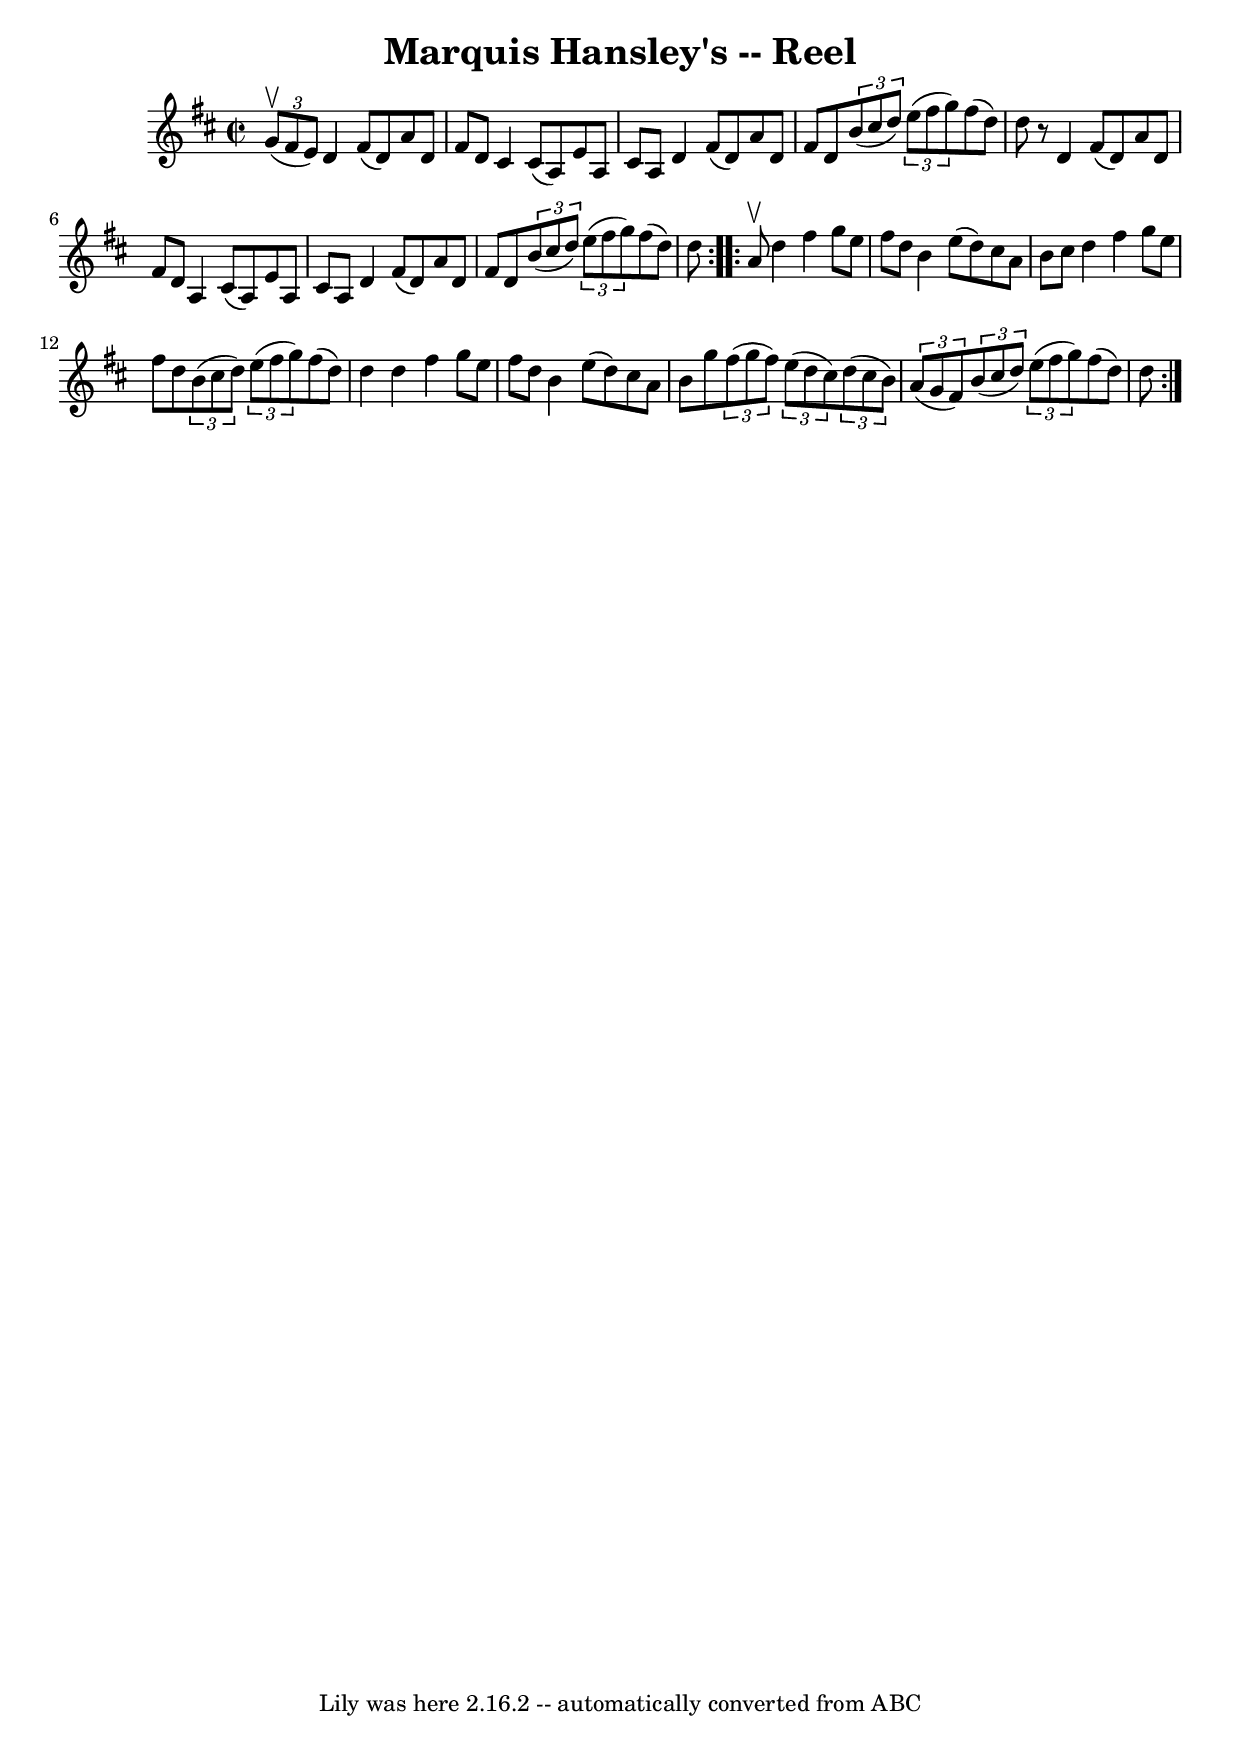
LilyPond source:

\version "2.7.40"
\include "Mammoth.ily"
\header {
	%% book = "Ryan's Mammoth Collection"
	crossRefNumber = "1"
	footnotes = "\\\\272"
	origin = "SCOTCH"
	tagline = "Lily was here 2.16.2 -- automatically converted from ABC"
	title = "Marquis Hansley's -- Reel"
}
voicedefault =  {


\repeat volta 2 {
\override Staff.TimeSignature #'style = #'C
 \time 2/2 \key d \major   \times 2/3 { g'8^\upbow(fis'8 e'8) } 
|
 d'4 fis'8 (d'8) a'8 d'8 fis'8 d'8    |
  
 cis'4 cis'8 (a8) e'8 a8 cis'8 a8    |
 d'4    
fis'8 (d'8) a'8 d'8 fis'8 d'8    |
     \times 2/3 {   
b'8 (cis''8 d''8) }   \times 2/3 { e''8 (fis''8 g''8) }   
fis''8 (d''8) d''8    r8   |
 d'4 fis'8 (d'8) a'8  
 d'8 fis'8 d'8    |
 a4 cis'8 (a8) e'8 a8 cis'8 
 a8    |
 d'4 fis'8 (d'8) a'8 d'8 fis'8 d'8    
|
     \times 2/3 { b'8 (cis''8 d''8) }   \times 2/3 { e''8 
(fis''8 g''8) } fis''8 (d''8) d''8    }     
\repeat volta 2 { a'8^\upbow |
 d''4 fis''4 g''8 e''8    
fis''8 d''8    |
 b'4 e''8 (d''8) cis''8 a'8 b'8    
cis''8    |
 d''4 fis''4 g''8 e''8 fis''8 d''8    
|
   \times 2/3 { b'8 (cis''8 d''8) }   \times 2/3 { e''8 (
 fis''8 g''8) } fis''8 (d''8) d''4    |
 d''4    
fis''4 g''8 e''8 fis''8 d''8    |
 b'4 e''8 (d''8) 
 cis''8 a'8 b'8 g''8    |
   \times 2/3 { fis''8 (g''8    
fis''8) }   \times 2/3 { e''8 (d''8 cis''8) }   \times 2/3 {   
d''8 (cis''8 b'8) }   \times 2/3 { a'8 (g'8 fis'8) }   
|
       \times 2/3 { b'8 (cis''8 d''8) }   \times 2/3 {   
e''8 (fis''8 g''8) } fis''8 (d''8) d''8    }   
}

\score{
    <<

	\context Staff="default"
	{
	    \voicedefault 
	}

    >>
	\layout {
	}
	\midi {}
}
